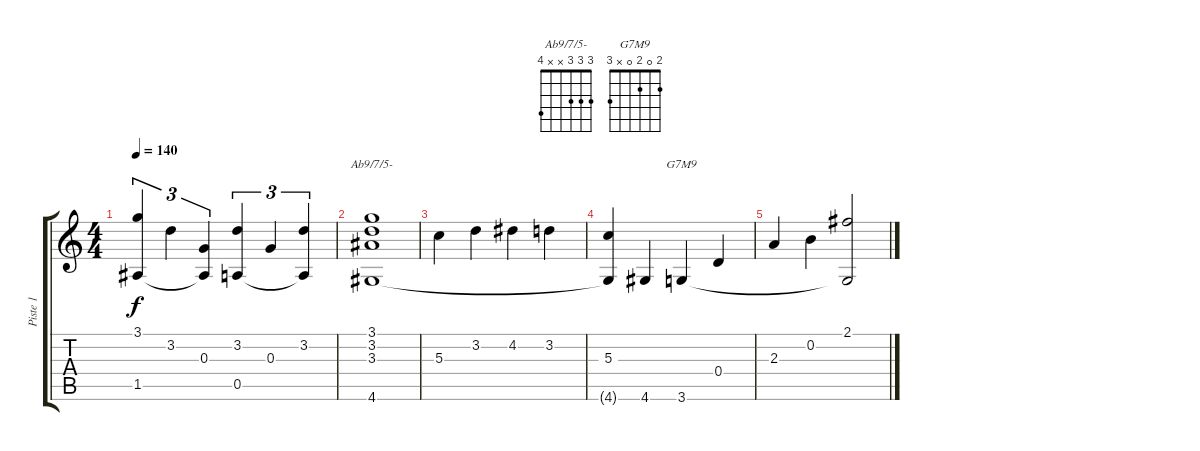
\track ("Piste 1" "Piste 1") {instrument acousticguitarnylon}
\staff {score tabs}
\tuning (E4 B3 G3 D3 A2 E2) {hide}
\chord ("Ab9/7/5-" 3 3 3 x x 4)
\chord ("G7M9" 2 0 2 0 x 3)
\ts (4 4)
\tempo 140
\clef g2
\ks c
(3.1 1.5).4{tu (3 2) dy f} 3.2.4{tu (3 2)} (0.3 1.5{t}).4{tu (3 2)} (3.2 0.5).4{tu (3 2)} 0.3.4{tu (3 2)} (3.2 0.5{t}).4{tu (3 2)} |
(3.1 3.2 3.3 4.6).1{ch "Ab9/7/5-"} |
5.3.4 3.2.4 4.2.4 3.2.4 |
(5.3 4.6{t}).4 4.6.4 3.6.4{ch "G7M9"} 0.4.4 |
2.3.4 0.2.4 (2.1 3.6{t}).2
